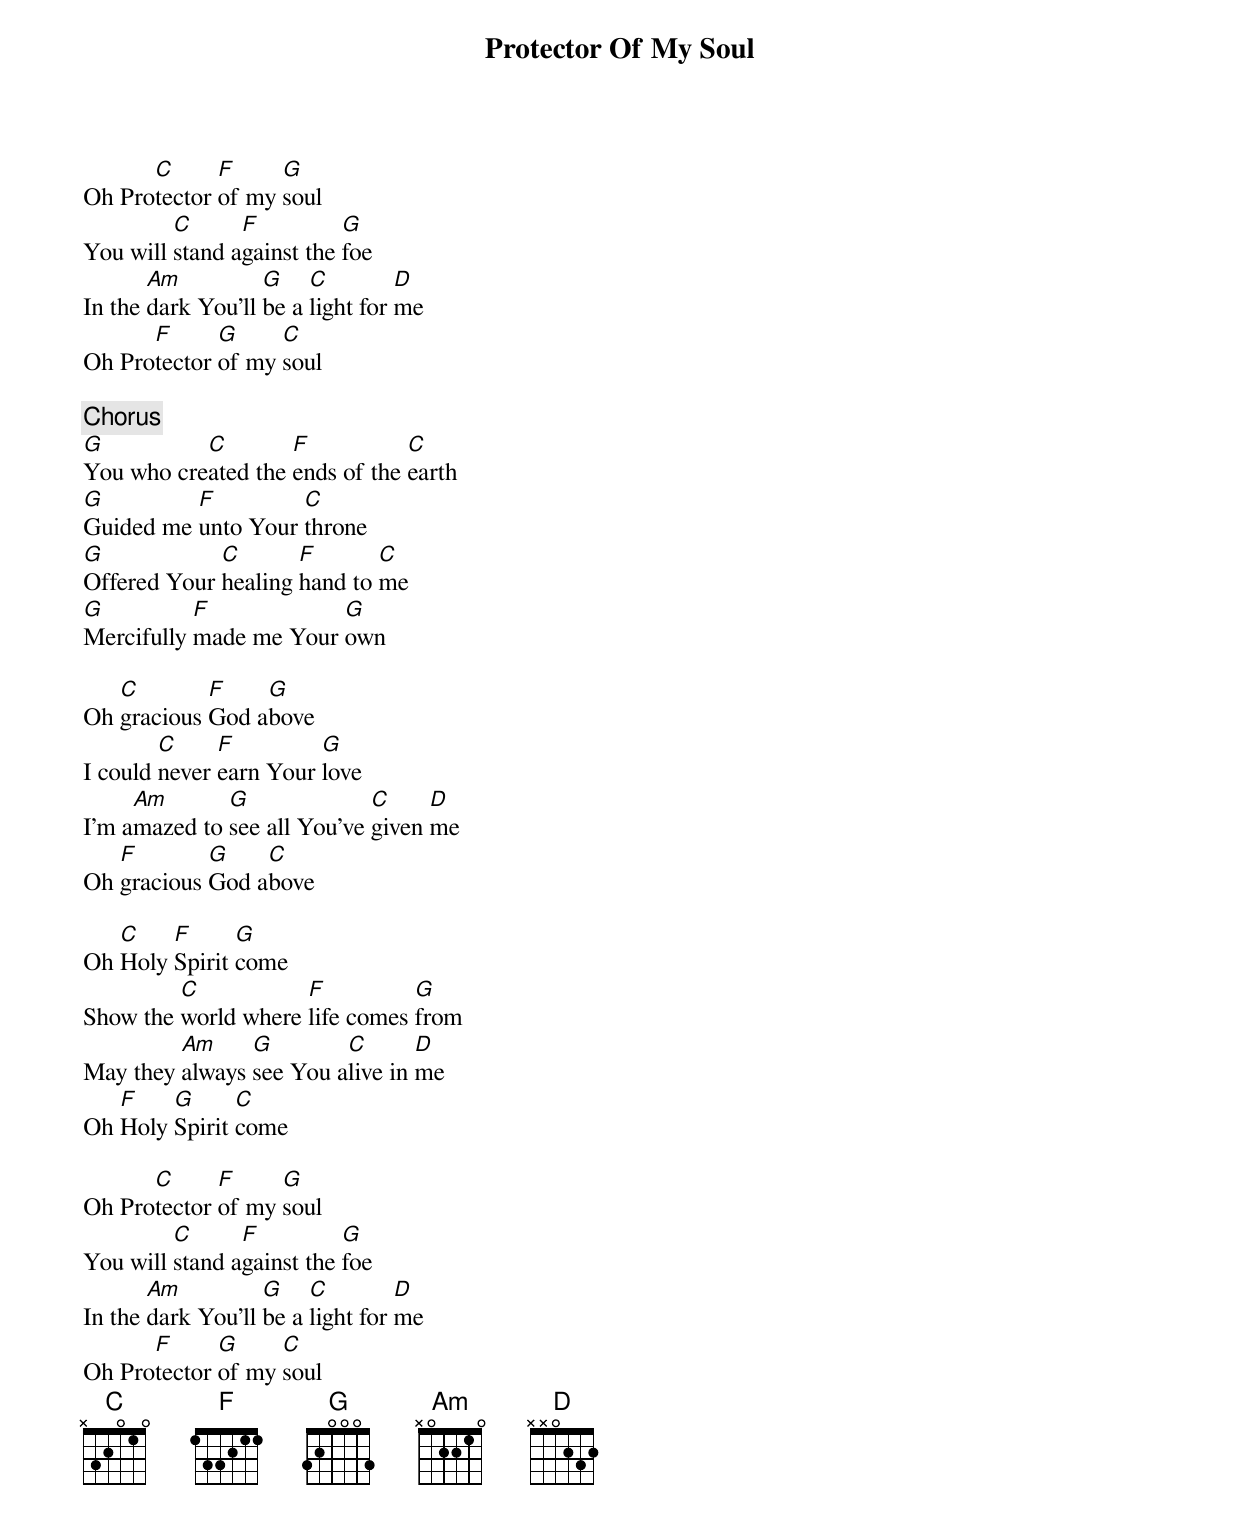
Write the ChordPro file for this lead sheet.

{Title: Protector Of My Soul}

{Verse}
Oh Pro[C]tector [F]of my [G]soul
You will [C]stand a[F]gainst the [G]foe
In the [Am]dark You'll [G]be a [C]light for [D]me
Oh Pro[F]tector [G]of my [C]soul

{Chorus}
[G]You who cre[C]ated the [F]ends of the [C]earth
[G]Guided me [F]unto Your [C]throne
[G]Offered Your [C]healing [F]hand to [C]me
[G]Mercifully [F]made me Your [G]own

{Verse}
Oh [C]gracious [F]God a[G]bove
I could [C]never [F]earn Your [G]love
I'm a[Am]mazed to [G]see all You've [C]given [D]me
Oh [F]gracious [G]God a[C]bove

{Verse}
Oh [C]Holy [F]Spirit [G]come
Show the [C]world where [F]life comes [G]from
May they [Am]always [G]see You a[C]live in [D]me
Oh [F]Holy [G]Spirit [C]come

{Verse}
Oh Pro[C]tector [F]of my [G]soul
You will [C]stand a[F]gainst the [G]foe
In the [Am]dark You'll [G]be a [C]light for [D]me
Oh Pro[F]tector [G]of my [C]soul
